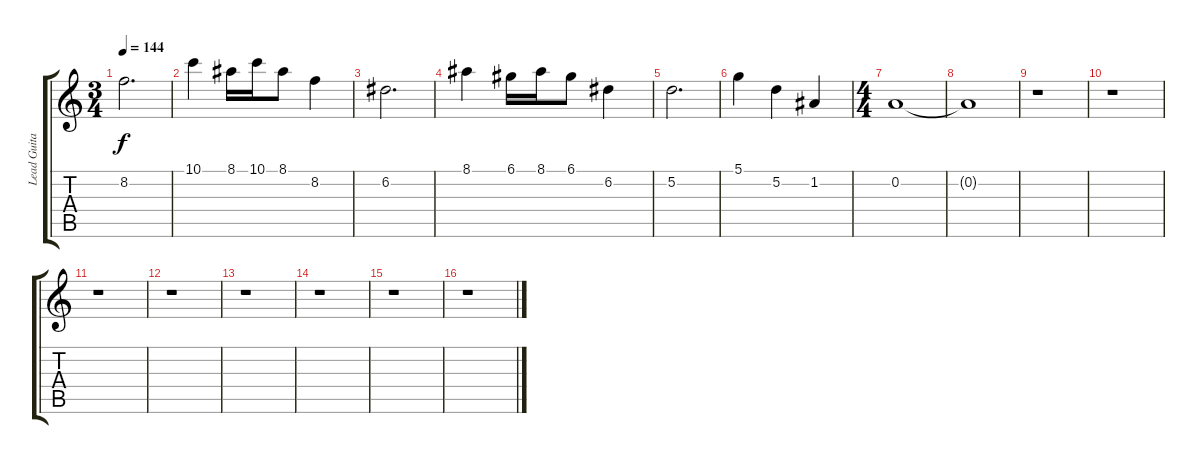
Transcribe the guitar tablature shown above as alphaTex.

\track ("Lead Guitar" "Lead Guita") {instrument distortionguitar}
\staff {score tabs}
\tuning (D4 A3 F3 C3 G2 C2) {hide}
\ts (3 4)
\tempo 144
\clef g2
\ks c
8.2.2{d dy f} |
10.1.4 8.1.16 10.1.16 8.1.8 8.2.4 |
6.2.2{d} |
8.1.4 6.1.16 8.1.16 6.1.8 6.2.4 |
5.2.2{d} |
5.1.4 5.2.4 1.2.4 |
\ts (4 4)
0.2.1 |
0.2{t}.1 |
r.1 |
r.1 |
r.1 |
r.1 |
r.1 |
r.1 |
r.1 |
r.1
